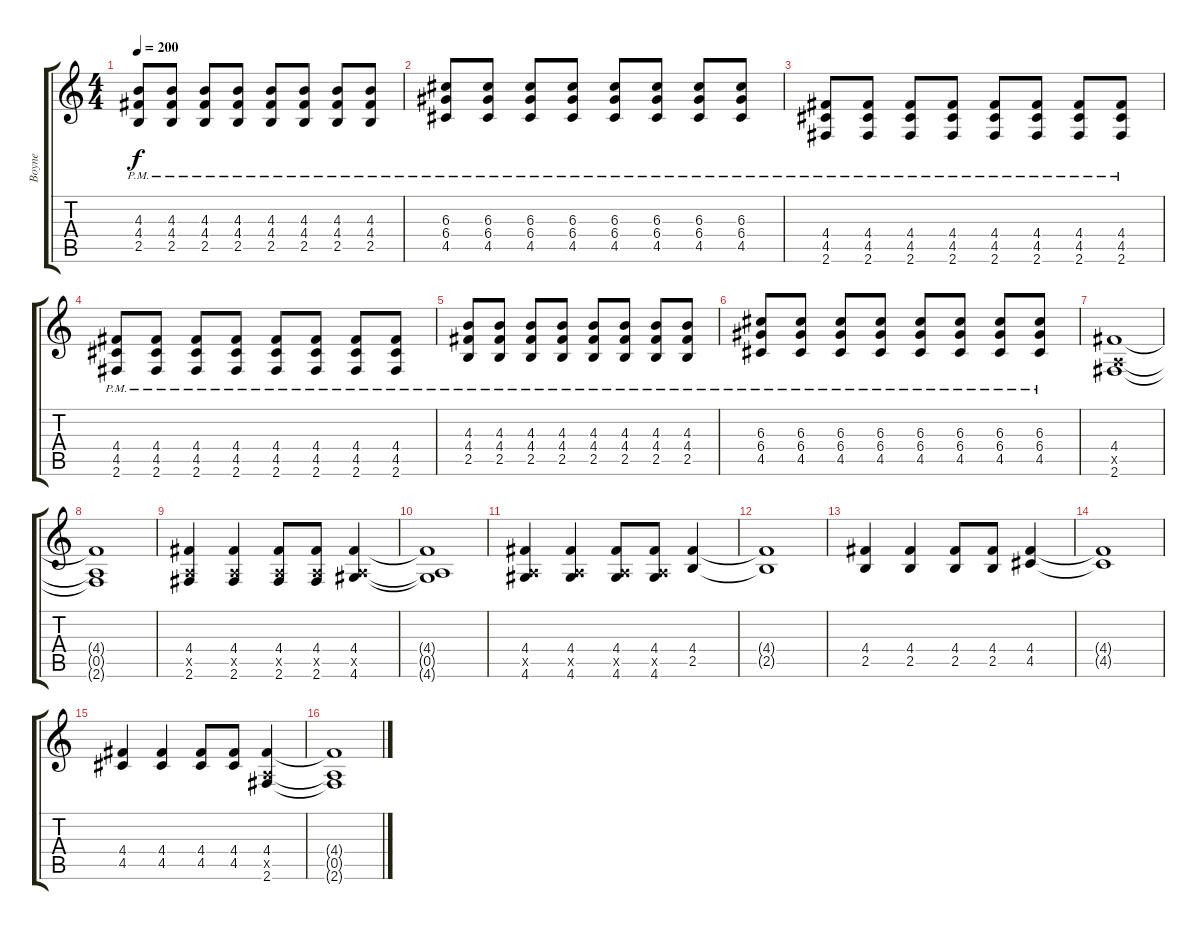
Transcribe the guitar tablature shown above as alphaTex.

\track ("Boyne" "Boyne") {instrument overdrivenguitar}
\staff {score tabs}
\tuning (E4 B3 G3 D3 A2 E2) {hide}
\ts (4 4)
\tempo 200
\clef g2
\ks c
(4.3{pm} 4.4{pm} 2.5{pm}).8{dy f} (4.3{pm} 4.4{pm} 2.5{pm}).8 (4.3{pm} 4.4{pm} 2.5{pm}).8 (4.3{pm} 4.4{pm} 2.5{pm}).8 (4.3{pm} 4.4{pm} 2.5{pm}).8 (4.3{pm} 4.4{pm} 2.5{pm}).8 (4.3{pm} 4.4{pm} 2.5{pm}).8 (4.3{pm} 4.4{pm} 2.5{pm}).8 |
(6.3{pm} 6.4{pm} 4.5{pm}).8 (6.3{pm} 6.4{pm} 4.5{pm}).8 (6.3{pm} 6.4{pm} 4.5{pm}).8 (6.3{pm} 6.4{pm} 4.5{pm}).8 (6.3{pm} 6.4{pm} 4.5{pm}).8 (6.3{pm} 6.4{pm} 4.5{pm}).8 (6.3{pm} 6.4{pm} 4.5{pm}).8 (6.3{pm} 6.4{pm} 4.5{pm}).8 |
(4.4{pm} 4.5{pm} 2.6{pm}).8 (4.4{pm} 4.5{pm} 2.6{pm}).8 (4.4{pm} 4.5{pm} 2.6{pm}).8 (4.4{pm} 4.5{pm} 2.6{pm}).8 (4.4{pm} 4.5{pm} 2.6{pm}).8 (4.4{pm} 4.5{pm} 2.6{pm}).8 (4.4{pm} 4.5{pm} 2.6{pm}).8 (4.4{pm} 4.5{pm} 2.6{pm}).8 |
(4.4{pm} 4.5{pm} 2.6{pm}).8 (4.4{pm} 4.5{pm} 2.6{pm}).8 (4.4{pm} 4.5{pm} 2.6{pm}).8 (4.4{pm} 4.5{pm} 2.6{pm}).8 (4.4{pm} 4.5{pm} 2.6{pm}).8 (4.4{pm} 4.5{pm} 2.6{pm}).8 (4.4{pm} 4.5{pm} 2.6{pm}).8 (4.4{pm} 4.5{pm} 2.6{pm}).8 |
(4.3{pm} 4.4{pm} 2.5{pm}).8 (4.3{pm} 4.4{pm} 2.5{pm}).8 (4.3{pm} 4.4{pm} 2.5{pm}).8 (4.3{pm} 4.4{pm} 2.5{pm}).8 (4.3{pm} 4.4{pm} 2.5{pm}).8 (4.3{pm} 4.4{pm} 2.5{pm}).8 (4.3{pm} 4.4{pm} 2.5{pm}).8 (4.3{pm} 4.4{pm} 2.5{pm}).8 |
(6.3{pm} 6.4{pm} 4.5{pm}).8 (6.3{pm} 6.4{pm} 4.5{pm}).8 (6.3{pm} 6.4{pm} 4.5{pm}).8 (6.3{pm} 6.4{pm} 4.5{pm}).8 (6.3{pm} 6.4{pm} 4.5{pm}).8 (6.3{pm} 6.4{pm} 4.5{pm}).8 (6.3{pm} 6.4{pm} 4.5{pm}).8 (6.3{pm} 6.4{pm} 4.5{pm}).8 |
(4.4 0.5{x} 2.6).1 |
(4.4{t} 0.5{t} 2.6{t}).1 |
(4.4 0.5{x} 2.6).4 (4.4 0.5{x} 2.6).4 (4.4 0.5{x} 2.6).8 (4.4 0.5{x} 2.6).8 (4.4 0.5{x} 4.6).4 |
(4.4{t} 0.5{t} 4.6{t}).1 |
(4.4 0.5{x} 4.6).4 (4.4 0.5{x} 4.6).4 (4.4 0.5{x} 4.6).8 (4.4 0.5{x} 4.6).8 (4.4 2.5).4 |
(4.4{t} 2.5{t}).1 |
(4.4 2.5).4 (4.4 2.5).4 (4.4 2.5).8 (4.4 2.5).8 (4.4 4.5).4 |
(4.4{t} 4.5{t}).1 |
(4.4 4.5).4 (4.4 4.5).4 (4.4 4.5).8 (4.4 4.5).8 (4.4 0.5{x} 2.6).4 |
(4.4{t} 0.5{t} 2.6{t}).1
